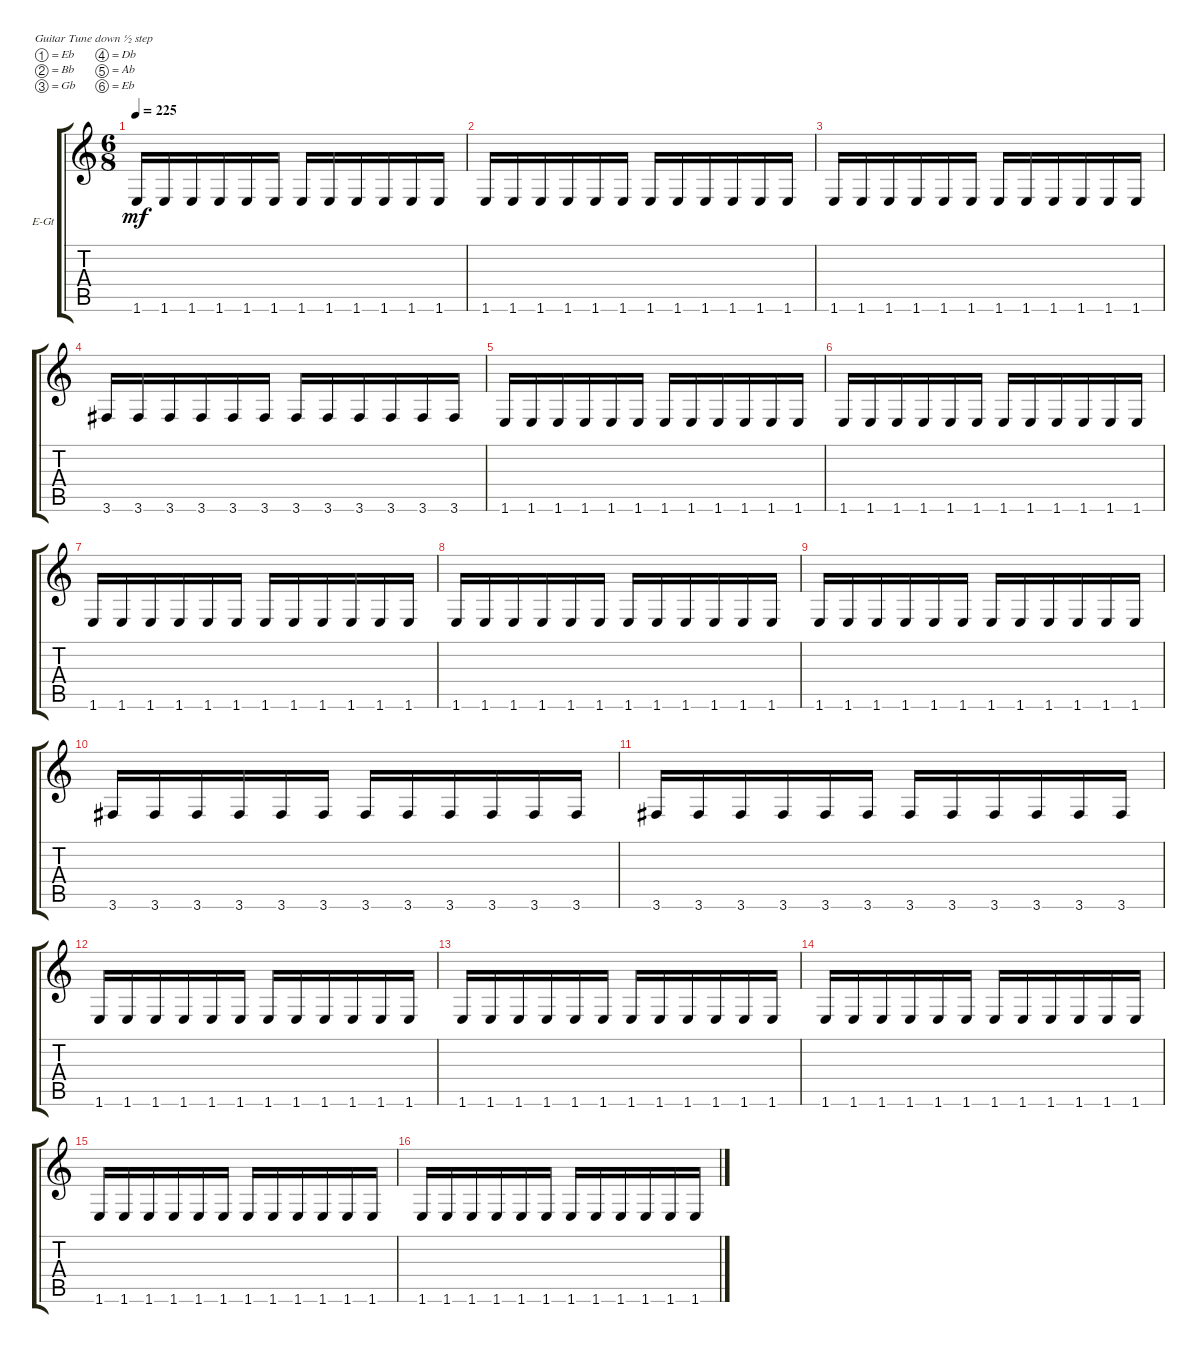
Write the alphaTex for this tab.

\bracketExtendMode groupsimilarinstruments
\firstSystemTrackNameOrientation horizontal
\otherSystemsTrackNameOrientation horizontal
\track ("right" "E-Gt") {instrument distortionguitar}
\staff {score tabs}
\tuning (Eb4 Bb3 Gb3 Db3 Ab2 Eb2)
\ts (6 8)
\tempo 225
\clef g2
\ks c
1.6.16{dy mf} 1.6.16 1.6.16 1.6.16 1.6.16 1.6.16 1.6.16 1.6.16 1.6.16 1.6.16 1.6.16 1.6.16 |
1.6.16 1.6.16 1.6.16 1.6.16 1.6.16 1.6.16 1.6.16 1.6.16 1.6.16 1.6.16 1.6.16 1.6.16 |
1.6.16 1.6.16 1.6.16 1.6.16 1.6.16 1.6.16 1.6.16 1.6.16 1.6.16 1.6.16 1.6.16 1.6.16 |
3.6.16 3.6.16 3.6.16 3.6.16 3.6.16 3.6.16 3.6.16 3.6.16 3.6.16 3.6.16 3.6.16 3.6.16 |
1.6.16 1.6.16 1.6.16 1.6.16 1.6.16 1.6.16 1.6.16 1.6.16 1.6.16 1.6.16 1.6.16 1.6.16 |
1.6.16 1.6.16 1.6.16 1.6.16 1.6.16 1.6.16 1.6.16 1.6.16 1.6.16 1.6.16 1.6.16 1.6.16 |
1.6.16 1.6.16 1.6.16 1.6.16 1.6.16 1.6.16 1.6.16 1.6.16 1.6.16 1.6.16 1.6.16 1.6.16 |
1.6.16 1.6.16 1.6.16 1.6.16 1.6.16 1.6.16 1.6.16 1.6.16 1.6.16 1.6.16 1.6.16 1.6.16 |
1.6.16 1.6.16 1.6.16 1.6.16 1.6.16 1.6.16 1.6.16 1.6.16 1.6.16 1.6.16 1.6.16 1.6.16 |
3.6.16 3.6.16 3.6.16 3.6.16 3.6.16 3.6.16 3.6.16 3.6.16 3.6.16 3.6.16 3.6.16 3.6.16 |
3.6.16 3.6.16 3.6.16 3.6.16 3.6.16 3.6.16 3.6.16 3.6.16 3.6.16 3.6.16 3.6.16 3.6.16 |
1.6.16 1.6.16 1.6.16 1.6.16 1.6.16 1.6.16 1.6.16 1.6.16 1.6.16 1.6.16 1.6.16 1.6.16 |
1.6.16 1.6.16 1.6.16 1.6.16 1.6.16 1.6.16 1.6.16 1.6.16 1.6.16 1.6.16 1.6.16 1.6.16 |
1.6.16 1.6.16 1.6.16 1.6.16 1.6.16 1.6.16 1.6.16 1.6.16 1.6.16 1.6.16 1.6.16 1.6.16 |
1.6.16 1.6.16 1.6.16 1.6.16 1.6.16 1.6.16 1.6.16 1.6.16 1.6.16 1.6.16 1.6.16 1.6.16 |
1.6.16 1.6.16 1.6.16 1.6.16 1.6.16 1.6.16 1.6.16 1.6.16 1.6.16 1.6.16 1.6.16 1.6.16
